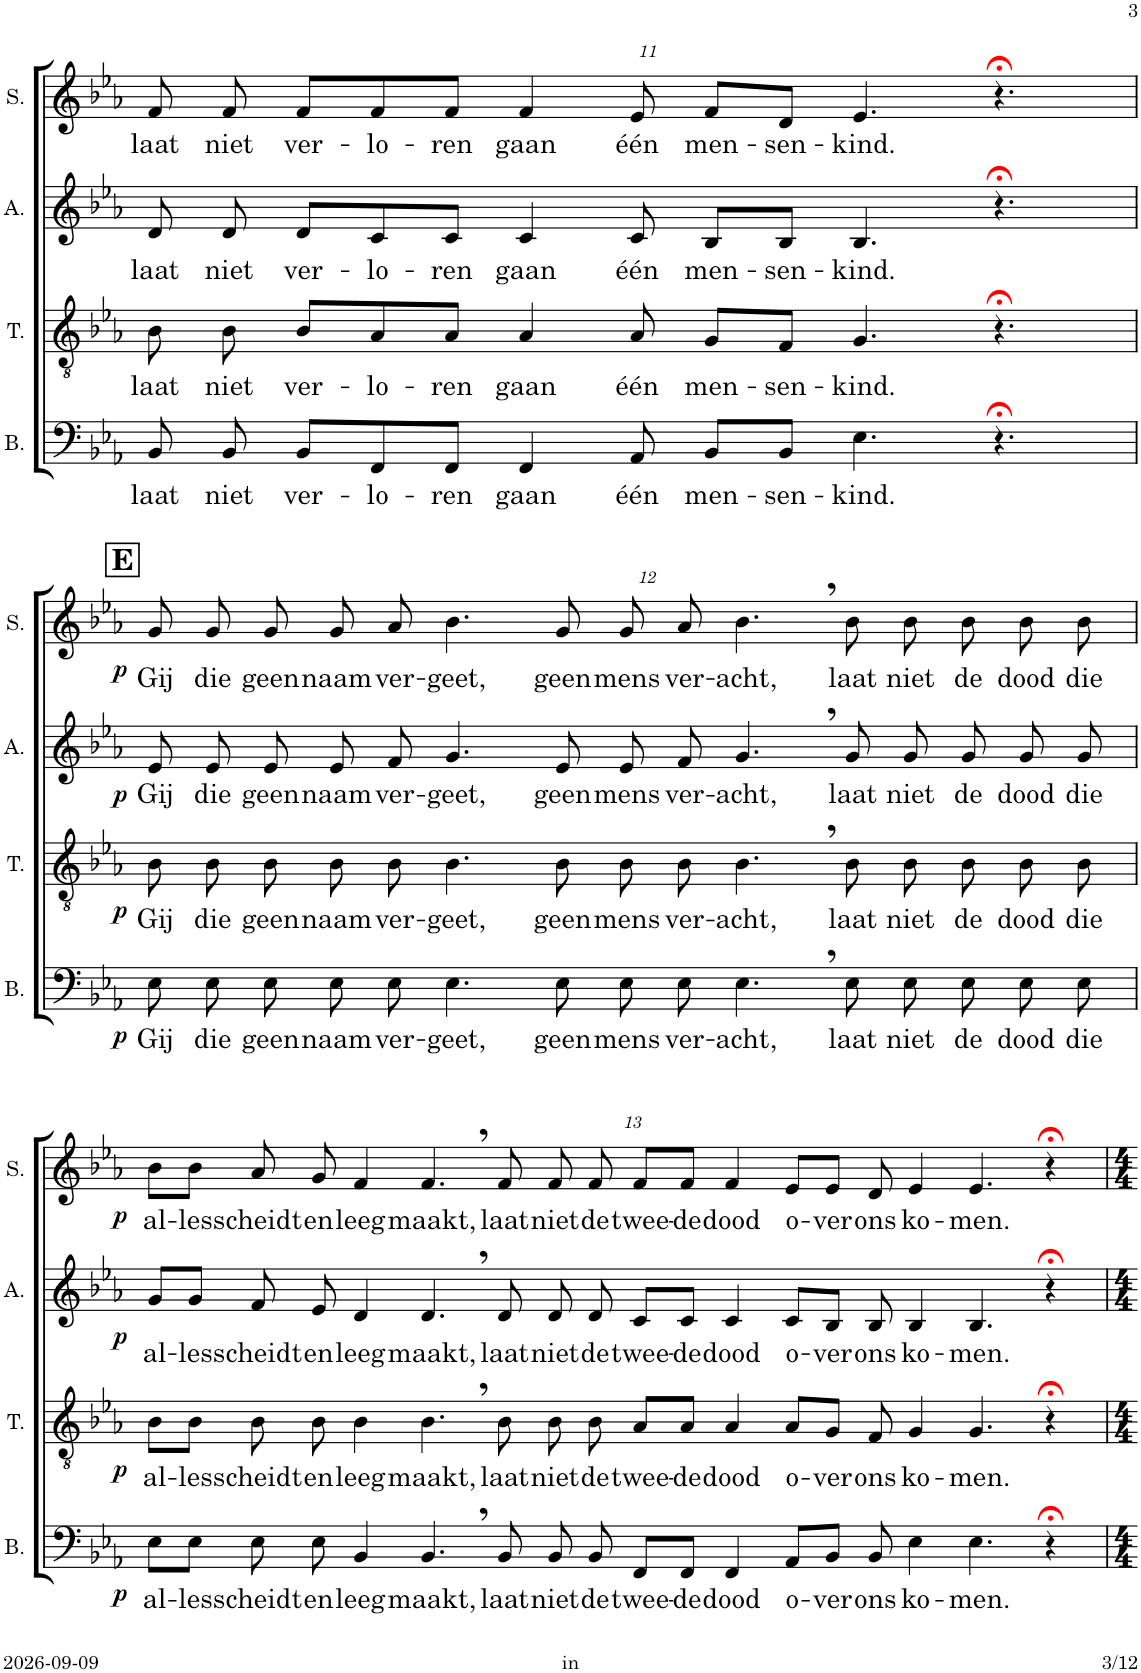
**kern	**text	**dynam	**kern	**text	**dynam	**kern	**text	**dynam	**kern	**text	**dynam
*part4	*part4	*part4	*part3	*part3	*part3	*part2	*part2	*part2	*part1	*part1	*part1
*staff4	*staff4	*staff4	*staff3	*staff3	*staff3	*staff2	*staff2	*staff2	*staff1	*staff1	*staff1
*I"Bass	*	*	*I"Tenor	*	*	*I"Alto	*	*	*I"Soprano	*	*
*I'B.	*	*	*I'T.	*	*	*I'A.	*	*	*I'S.	*	*
!!LO:PB:g=z
*clefF4	*	*	*clefGv2	*	*	*clefG2	*	*	*clefG2	*	*
*k[b-e-a-]	*	*	*k[b-e-a-]	*	*	*k[b-e-a-]	*	*	*k[b-e-a-]	*	*
*M4/4	*	*	*M4/4	*	*	*M4/4	*	*	*M4/4	*	*
=11	=11	=11	=11	=11	=11	=11	=11	=11	=11	=11	=11
!	!LO:LY:b	!	!	!LO:LY:b	!	!	!LO:LY:b	!	!	!LO:LY:b	!
8BB-/	laat	.	8B-\	laat	.	8d/	laat	.	8f/	laat	.
!	!LO:LY:b	!	!	!LO:LY:b	!	!	!LO:LY:b	!	!	!LO:LY:b	!
8BB-/	niet	.	8B-\	niet	.	8d/	niet	.	8f/	niet	.
!	!LO:LY:b	!	!	!LO:LY:b	!	!	!LO:LY:b	!	!	!LO:LY:b	!
8BB-/L	ver-	.	8B-/L	ver-	.	8d/L	ver-	.	8f/L	ver-	.
!	!LO:LY:b	!	!	!LO:LY:b	!	!	!LO:LY:b	!	!	!LO:LY:b	!
8FF/	-lo-	.	8A-/	-lo-	.	8c/	-lo-	.	8f/	-lo-	.
!	!LO:LY:b	!	!	!LO:LY:b	!	!	!LO:LY:b	!	!	!LO:LY:b	!
8FF/J	-ren	.	8A-/J	-ren	.	8c/J	-ren	.	8f/J	-ren	.
!	!LO:LY:b	!	!	!LO:LY:b	!	!	!LO:LY:b	!	!	!LO:LY:b	!
4FF/	gaan	.	4A-/	gaan	.	4c/	gaan	.	4f/	gaan	.
!	!LO:LY:b	!	!	!LO:LY:b	!	!	!LO:LY:b	!	!	!LO:LY:b	!
8AA-/	één	.	8A-/	één	.	8c/	één	.	8e-/	één	.
!	!LO:LY:b	!	!	!LO:LY:b	!	!	!LO:LY:b	!	!	!LO:LY:b	!
8BB-/L	men-	.	8G/L	men-	.	8B-/L	men-	.	8f/L	men-	.
!	!LO:LY:b	!	!	!LO:LY:b	!	!	!LO:LY:b	!	!	!LO:LY:b	!
8BB-/J	-sen-	.	8F/J	-sen-	.	8B-/J	-sen-	.	8d/J	-sen-	.
!	!LO:LY:b	!	!	!LO:LY:b	!	!	!LO:LY:b	!	!	!LO:LY:b	!
4.E-\	-kind.	.	4.G/	-kind.	.	4.B-/	-kind.	.	4.e-/	-kind.	.
4.r;<	.	.	4.r;<	.	.	4.r;<	.	.	4.r;<	.	.
!!LO:LB:g=z
!!LO:REH:place=s1:a:B:cj:fs=14:t=E
=12	=12	=12	=12	=12	=12	=12	=12	=12	=12	=12	=12
!	!LO:LY:b	!LO:DY:b	!	!LO:LY:b	!LO:DY:b	!	!LO:LY:b	!LO:DY:b	!	!LO:LY:b	!LO:DY:b
8E-\	Gij	p	8B-\	Gij	p	8e-/	Gij	p	8g/	Gij	p
!	!LO:LY:b	!	!	!LO:LY:b	!	!	!LO:LY:b	!	!	!LO:LY:b	!
8E-\	die	.	8B-\	die	.	8e-/	die	.	8g/	die	.
!	!LO:LY:b	!	!	!LO:LY:b	!	!	!LO:LY:b	!	!	!LO:LY:b	!
8E-\	geen	.	8B-\	geen	.	8e-/	geen	.	8g/	geen	.
!	!LO:LY:b	!	!	!LO:LY:b	!	!	!LO:LY:b	!	!	!LO:LY:b	!
8E-\	naam	.	8B-\	naam	.	8e-/	naam	.	8g/	naam	.
!	!LO:LY:b	!	!	!LO:LY:b	!	!	!LO:LY:b	!	!	!LO:LY:b	!
8E-\	ver-	.	8B-\	ver-	.	8f/	ver-	.	8a-/	ver-	.
!	!LO:LY:b	!	!	!LO:LY:b	!	!	!LO:LY:b	!	!	!LO:LY:b	!
4.E-\	-geet,	.	4.B-\	-geet,	.	4.g/	-geet,	.	4.b-\	-geet,	.
!	!LO:LY:b	!	!	!LO:LY:b	!	!	!LO:LY:b	!	!	!LO:LY:b	!
8E-\	geen	.	8B-\	geen	.	8e-/	geen	.	8g/	geen	.
!	!LO:LY:b	!	!	!LO:LY:b	!	!	!LO:LY:b	!	!	!LO:LY:b	!
8E-\	mens	.	8B-\	mens	.	8e-/	mens	.	8g/	mens	.
!	!LO:LY:b	!	!	!LO:LY:b	!	!	!LO:LY:b	!	!	!LO:LY:b	!
8E-\	ver-	.	8B-\	ver-	.	8f/	ver-	.	8a-/	ver-	.
!	!LO:LY:b	!	!	!LO:LY:b	!	!	!LO:LY:b	!	!	!LO:LY:b	!
4.E-,\	-acht,	.	4.B-,\	-acht,	.	4.g,/	-acht,	.	4.b-,\	-acht,	.
!	!LO:LY:b	!	!	!LO:LY:b	!	!	!LO:LY:b	!	!	!LO:LY:b	!
8E-\	laat	.	8B-\	laat	.	8g/	laat	.	8b-\	laat	.
!	!LO:LY:b	!	!	!LO:LY:b	!	!	!LO:LY:b	!	!	!LO:LY:b	!
8E-\	niet	.	8B-\	niet	.	8g/	niet	.	8b-\	niet	.
!	!LO:LY:b	!	!	!LO:LY:b	!	!	!LO:LY:b	!	!	!LO:LY:b	!
8E-\	de	.	8B-\	de	.	8g/	de	.	8b-\	de	.
!	!LO:LY:b	!	!	!LO:LY:b	!	!	!LO:LY:b	!	!	!LO:LY:b	!
8E-\	dood	.	8B-\	dood	.	8g/	dood	.	8b-\	dood	.
!	!LO:LY:b	!	!	!LO:LY:b	!	!	!LO:LY:b	!	!	!LO:LY:b	!
8E-\	die	.	8B-\	die	.	8g/	die	.	8b-\	die	.
!!LO:LB:g=z
=13	=13	=13	=13	=13	=13	=13	=13	=13	=13	=13	=13
!	!LO:LY:b	!LO:DY:b	!	!LO:LY:b	!LO:DY:b	!	!LO:LY:b	!LO:DY:b	!	!LO:LY:b	!LO:DY:b
8E-\L	al-	p	8B-\L	al-	p	8g/L	al-	p	8b-\L	al-	p
!	!LO:LY:b	!	!	!LO:LY:b	!	!	!LO:LY:b	!	!	!LO:LY:b	!
8E-\J	-les	.	8B-\J	-les	.	8g/J	-les	.	8b-\J	-les	.
!	!LO:LY:b	!	!	!LO:LY:b	!	!	!LO:LY:b	!	!	!LO:LY:b	!
8E-\	scheidt	.	8B-\	scheidt	.	8f/	scheidt	.	8a-/	scheidt	.
!	!LO:LY:b	!	!	!LO:LY:b	!	!	!LO:LY:b	!	!	!LO:LY:b	!
8E-\	en	.	8B-\	en	.	8e-/	en	.	8g/	en	.
!	!LO:LY:b	!	!	!LO:LY:b	!	!	!LO:LY:b	!	!	!LO:LY:b	!
4BB-/	leeg	.	4B-\	leeg	.	4d/	leeg	.	4f/	leeg	.
!	!LO:LY:b	!	!	!LO:LY:b	!	!	!LO:LY:b	!	!	!LO:LY:b	!
[4BB-/	maakt,	.	[4B-\	maakt,	.	[4d/	maakt,	.	[4f/	maakt,	.
8ryy	.	.	8ryy	.	.	8ryy	.	.	8ryy	.	.
!	!LO:LY:b	!	!	!LO:LY:b	!	!	!LO:LY:b	!	!	!LO:LY:b	!
8BB-/	laat	.	8B-\	laat	.	8d/	laat	.	8f/	laat	.
!	!LO:LY:b	!	!	!LO:LY:b	!	!	!LO:LY:b	!	!	!LO:LY:b	!
8BB-/	niet	.	8B-\	niet	.	8d/	niet	.	8f/	niet	.
!	!LO:LY:b	!	!	!LO:LY:b	!	!	!LO:LY:b	!	!	!LO:LY:b	!
8BB-/	de	.	8B-\	de	.	8d/	de	.	8f/	de	.
!	!LO:LY:b	!	!	!LO:LY:b	!	!	!LO:LY:b	!	!	!LO:LY:b	!
8FF/L	twee-	.	8A-/L	twee-	.	8c/L	twee-	.	8f/L	twee-	.
!	!LO:LY:b	!	!	!LO:LY:b	!	!	!LO:LY:b	!	!	!LO:LY:b	!
8FF/J	-de	.	8A-/J	-de	.	8c/J	-de	.	8f/J	-de	.
!	!LO:LY:b	!	!	!LO:LY:b	!	!	!LO:LY:b	!	!	!LO:LY:b	!
4FF/	dood	.	4A-/	dood	.	4c/	dood	.	4f/	dood	.
!	!LO:LY:b	!	!	!LO:LY:b	!	!	!LO:LY:b	!	!	!LO:LY:b	!
8AA-/L	o-	.	8A-/L	o-	.	8c/L	o-	.	8e-/L	o-	.
!	!LO:LY:b	!	!	!LO:LY:b	!	!	!LO:LY:b	!	!	!LO:LY:b	!
8BB-/J	-ver	.	8G/J	-ver	.	8B-/J	-ver	.	8e-/J	-ver	.
!	!LO:LY:b	!	!	!LO:LY:b	!	!	!LO:LY:b	!	!	!LO:LY:b	!
8BB-/	ons	.	8F/	ons	.	8B-/	ons	.	8d/	ons	.
!	!LO:LY:b	!	!	!LO:LY:b	!	!	!LO:LY:b	!	!	!LO:LY:b	!
4E-\	ko-	.	4G/	ko-	.	4B-/	ko-	.	4e-/	ko-	.
!	!LO:LY:b	!	!	!LO:LY:b	!	!	!LO:LY:b	!	!	!LO:LY:b	!
4.E-\	-men.	.	4.G/	-men.	.	4.B-/	-men.	.	4.e-/	-men.	.
4r;<	.	.	4r;<	.	.	4r;<	.	.	4r;<	.	.
=14	=14	=14	=14	=14	=14	=14	=14	=14	=14	=14	=14
8BB-,/]	.	.	8B-,\]	.	.	8d,/]	.	.	8f,/]	.	.
=	=	=	=	=	=	=	=	=	=	=	=
*-	*-	*-	*-	*-	*-	*-	*-	*-	*-	*-	*-
